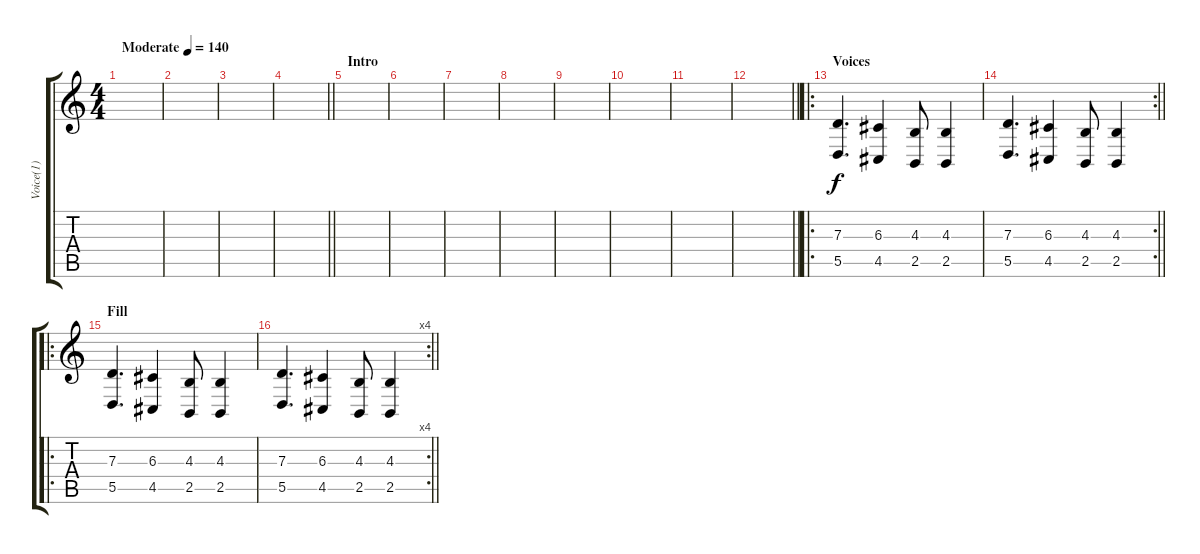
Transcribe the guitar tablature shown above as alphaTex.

\track ("Voice(1)" "Voice(1)") {instrument choiraahs}
\staff {score tabs}
\tuning (E4 B3 G3 D3 A2 E2) {hide}
\ts (4 4)
\tempo (140 "Moderate")
\clef g2
\ks c
|
|
|
\barLineRight lightlight
|
\section ("" "Intro")
|
|
|
|
|
|
|
\barLineRight lightlight
|
\ro
\section ("" "Voices")
(7.3 5.5).4{d volume 6} (6.3 4.5).4 (4.3 2.5).8 (4.3 2.5).4 |
\rc 2
\barLineRight lightlight
(7.3 5.5).4{d volume 7} (6.3 4.5).4 (4.3 2.5).8 (4.3 2.5).4 |
\ro
\section ("" "Fill")
(7.3 5.5).4{d volume 9} (6.3 4.5).4 (4.3 2.5).8 (4.3 2.5).4 |
\rc 4
\barLineRight lightlight
(7.3 5.5).4{d volume 11} (6.3 4.5).4 (4.3 2.5).8 (4.3 2.5).4
